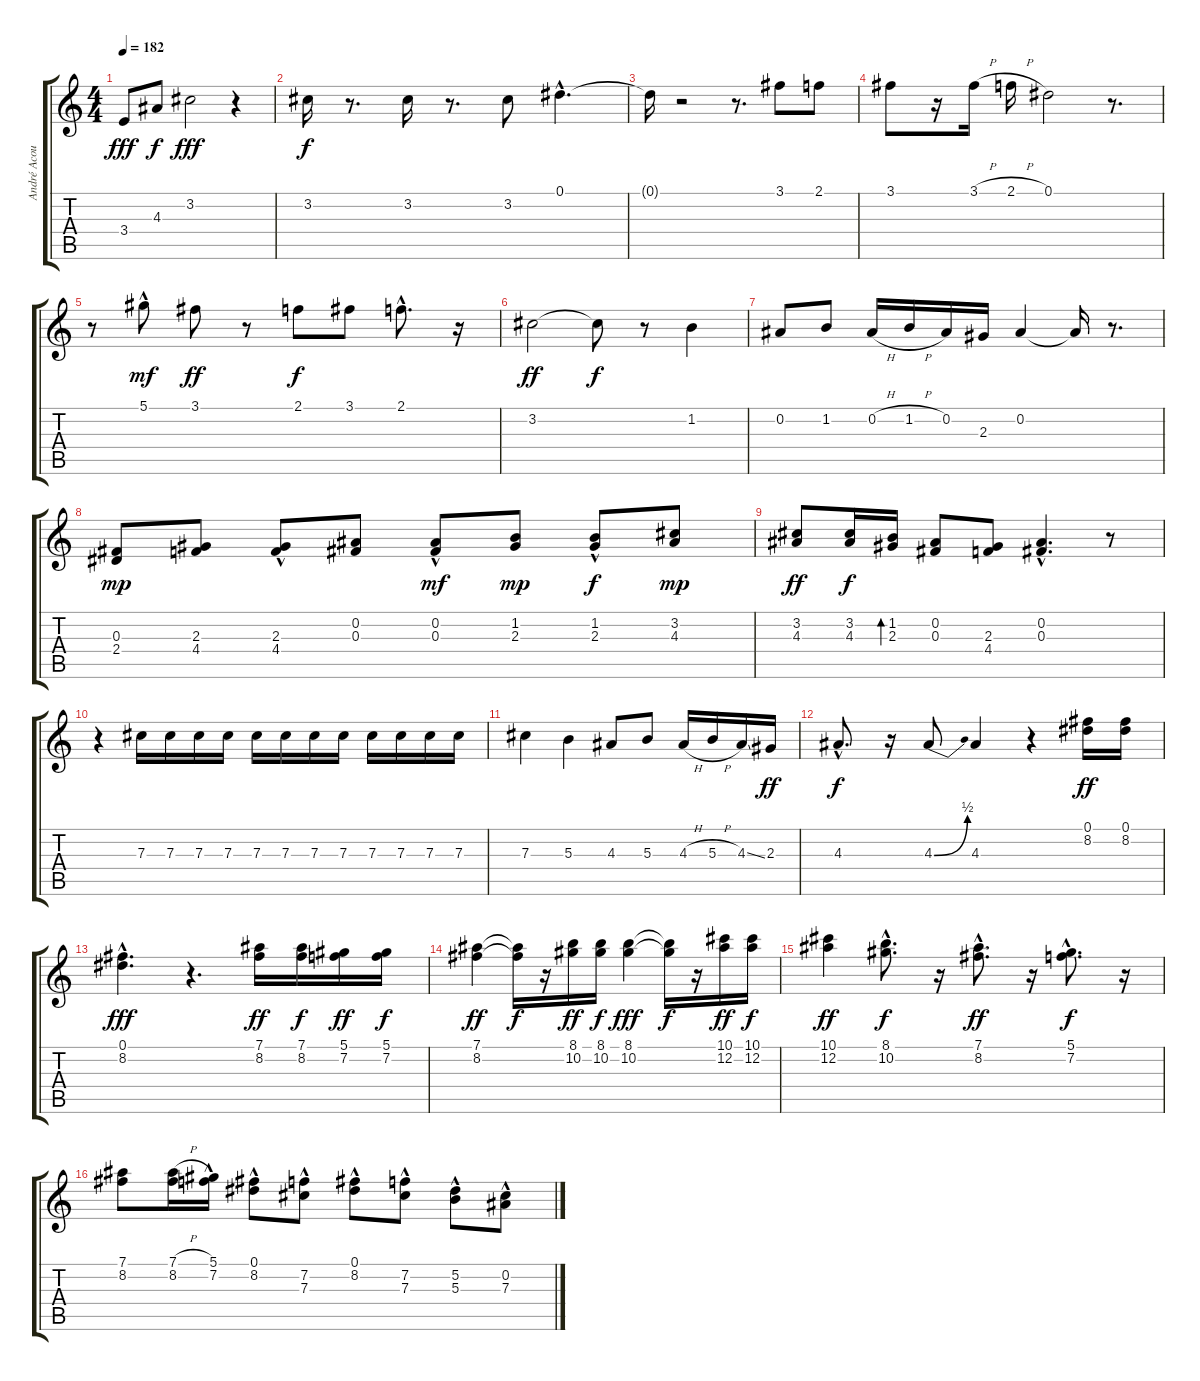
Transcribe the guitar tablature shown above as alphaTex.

\track ("André Acoustic" "André Acou") {instrument acousticguitarsteel}
\staff {score tabs}
\tuning (Eb4 Bb3 Gb3 Db3 Ab2 Eb2) {hide}
\ts (4 4)
\tempo 182
\clef g2
\ks c
3.4.8{dy fff} 4.3.8{dy f} 3.2.2{dy fff} r.4 |
3.2.16{dy f} r.8{d} 3.2.16 r.8{d} 3.2.8 0.1{hac}.4{d} |
0.1{t}.16 r.2 r.8{d} 3.1.8 2.1.8 |
3.1.8 r.16 3.1{h}.16 2.1{h}.16 0.1.2 r.8{d} |
r.8 5.1{hac}.8{dy mf} 3.1.8{dy ff} r.8 2.1.8{dy f} 3.1.8 2.1{hac}.8{d} r.16 |
3.2.2{dy ff} 3.2{t}.8{dy f} r.8 1.2.4 |
0.2.8 1.2.8 0.2{h}.16 1.2{h}.16 0.2.16 2.3.16 0.2.4 0.2{t}.16 r.8{d} |
(0.3 2.4).8{dy mp} (2.3 4.4).8 (2.3{hac} 4.4{hac}).8 (0.2 0.3).8 (0.2{hac} 0.3{hac}).8{dy mf} (1.2 2.3).8{dy mp} (1.2{hac} 2.3{hac}).8{dy f} (3.2 4.3).8{dy mp} |
(3.2 4.3).8{dy ff} (3.2 4.3).16{dy f} (1.2 2.3).16{bd 480} (0.2 0.3).8 (2.3 4.4).8 (0.2{hac} 0.3{hac}).4{d} r.8 |
r.4 7.3.16 7.3.16 7.3.16 7.3.16 7.3.16 7.3.16 7.3.16 7.3.16 7.3.16 7.3.16 7.3.16 7.3.16 |
7.3.4 5.3.4 4.3.8 5.3.8 4.3{h}.16 5.3{h}.16 4.3{ss}.16 2.3.16{dy ff} |
4.3{hac}.8{d dy f} r.16 4.3{be (bend 0 0 60 2)}.8 4.3.4 r.4 (0.1 8.2).16{dy ff} (0.1 8.2).16 |
(0.1{hac} 8.2{hac}).4{d dy fff} r.4{d} (7.1 8.2).16{dy ff} (7.1 8.2).16{dy f} (5.1 7.2).16{dy ff} (5.1 7.2).16{dy f} |
(7.1 8.2).4{dy ff} (7.1{t} 8.2{t}).16{dy f} r.16 (8.1 10.2).16{dy ff} (8.1 10.2).16{dy f} (8.1 10.2).4{dy fff} (8.1{t} 10.2{t}).16{dy f} r.16 (10.1 12.2).16{dy ff} (10.1 12.2).16{dy f} |
(10.1 12.2).4{dy ff} (8.1{hac} 10.2{hac}).8{d dy f} r.16 (7.1{hac} 8.2{hac}).8{d dy ff} r.16 (5.1{hac} 7.2{hac}).8{d dy f} r.16 |
(7.1 8.2).8 (7.1{h} 8.2).16 (5.1 7.2{hac}).16 (0.1{hac} 8.2{hac}).8 (7.2 7.3{hac}).8 (0.1{hac} 8.2{hac}).8 (7.2{hac} 7.3{hac}).8 (5.2 5.3{hac}).8 (0.2{hac} 7.3{hac}).8
